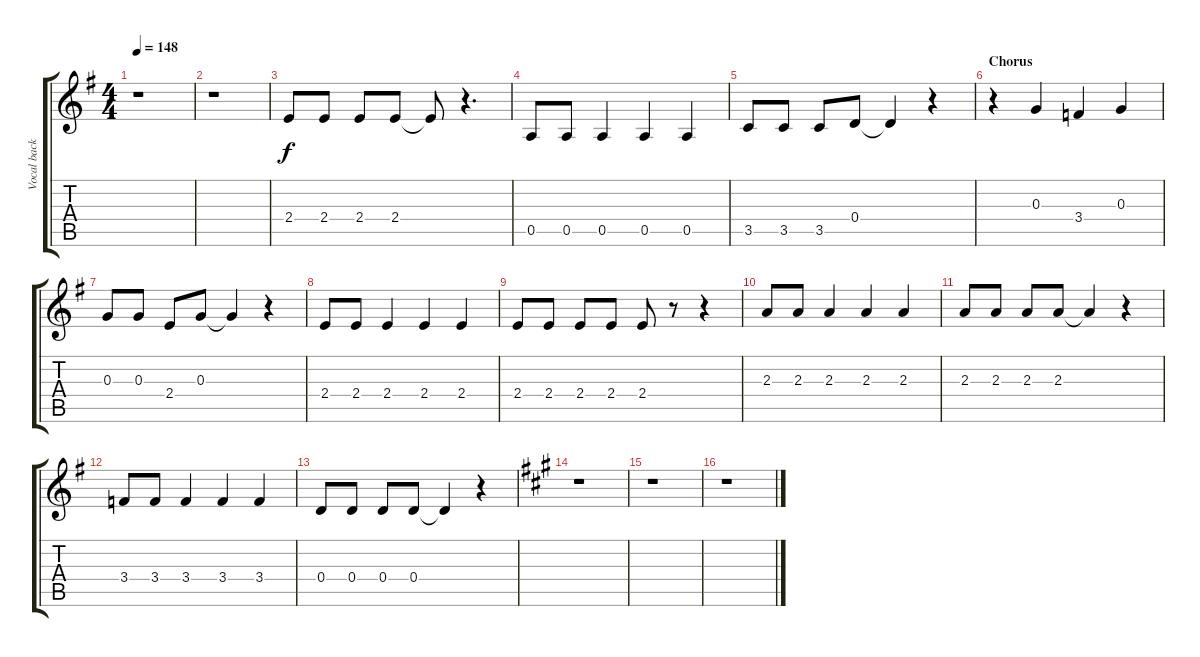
\track ("Vocal backup (bas)" "Vocal back") {instrument electricguitarjazz}
\staff {score tabs}
\tuning (E4 B3 G3 D3 A2 E2) {hide}
\ts (4 4)
\tempo 148
\clef g2
\ks g
r.1{dy f instrument electricguitarjazz} |
r.1 |
2.4.8 2.4.8 2.4.8 2.4.8 2.4{t}.8 r.4{d} |
0.5.8 0.5.8 0.5.4 0.5.4 0.5.4 |
3.5.8 3.5.8 3.5.8 0.4.8 0.4{t}.4 r.4 |
\section ("" "Chorus")
r.4 0.3.4 3.4.4 0.3.4 |
0.3.8 0.3.8 2.4.8 0.3.8 0.3{t}.4 r.4 |
2.4.8 2.4.8 2.4.4 2.4.4 2.4.4 |
2.4.8 2.4.8 2.4.8 2.4.8 2.4.8 r.8 r.4 |
2.3.8 2.3.8 2.3.4 2.3.4 2.3.4 |
2.3.8 2.3.8 2.3.8 2.3.8 2.3{t}.4 r.4 |
3.4.8 3.4.8 3.4.4 3.4.4 3.4.4 |
0.4.8 0.4.8 0.4.8 0.4.8 0.4{t}.4 r.4 |
\ks a
r.1 |
r.1 |
r.1
